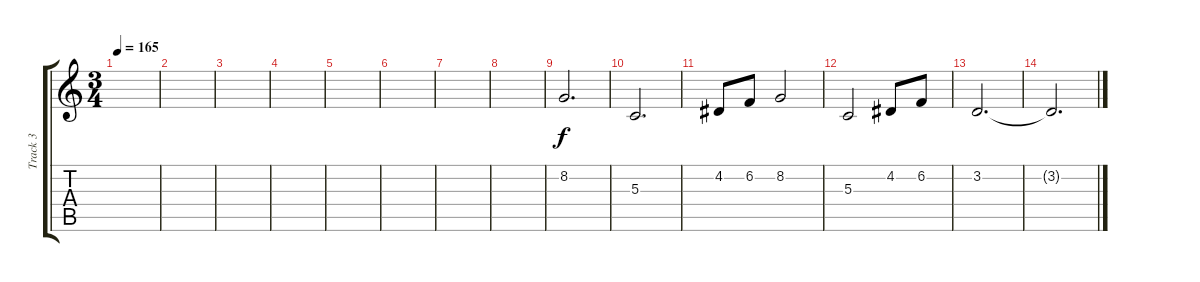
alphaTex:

\track ("Track 3" "Track 3") {instrument cello}
\staff {score tabs}
\tuning (E4 B3 G3 D3 A2 E2) {hide}
\ts (3 4)
\tempo 165
\clef g2
\ks c
|
|
|
|
|
|
|
|
8.2.2{d} |
5.3.2{d} |
4.2.8 6.2.8 8.2.2 |
5.3.2 4.2.8 6.2.8 |
3.2.2{d} |
3.2{t}.2{d}
